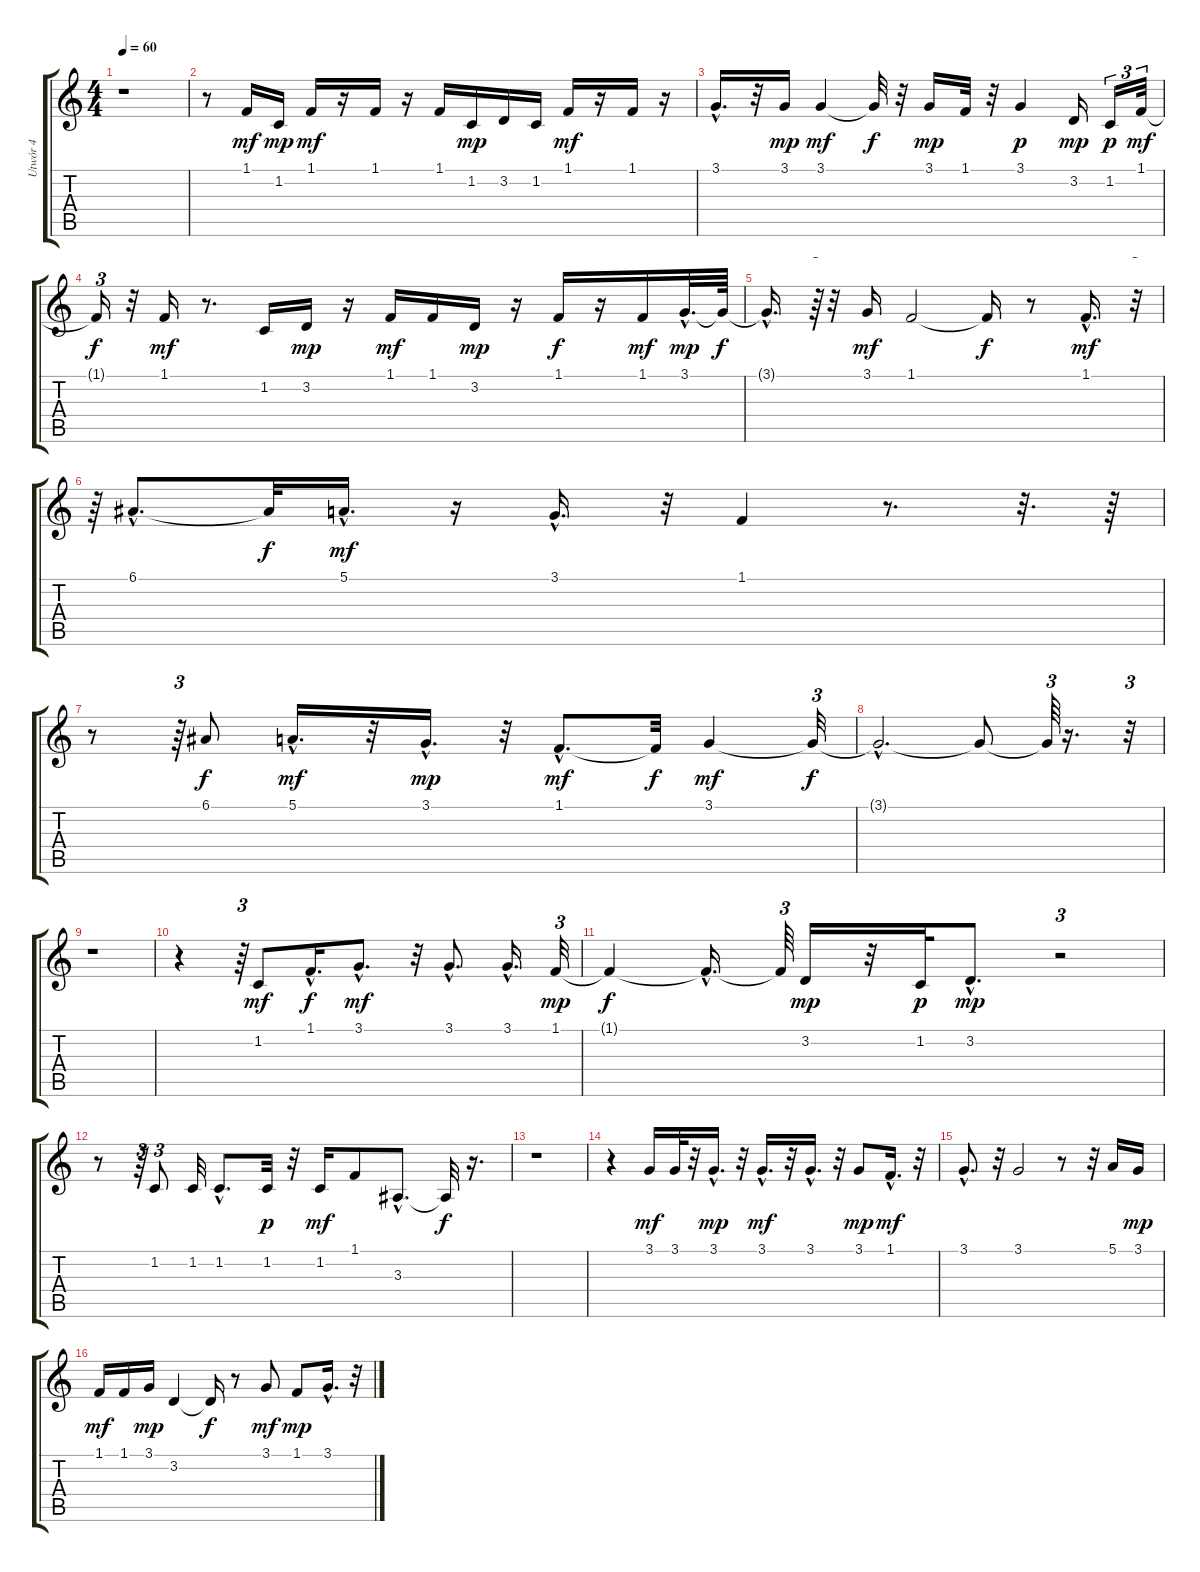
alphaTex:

\track ("Utwór 4" "Utwór 4") {instrument stringensemble1}
\staff {score tabs}
\tuning (E4 B3 G3 D3 A2 E2) {hide}
\ts (4 4)
\tempo 60
\clef g2
\ks c
r.1{dy mp} |
r.8 1.1.16{dy mf} 1.2.16{dy mp} 1.1.16{dy mf} r.16 1.1.16 r.16 1.1.16 1.2.16{dy mp} 3.2.16 1.2.16 1.1.16{dy mf} r.16 1.1.16 r.16 |
3.1{hac}.16{d} r.32 3.1.16{dy mp} 3.1.4{dy mf} 3.1{t}.32{dy f} r.32 3.1.16{dy mp} 1.1.32 r.32 3.1.4{dy p} 3.2.16{dy mp} 1.2.16{tu (3 2) dy p} 1.1.32{tu (3 2) dy mf} |
1.1{t}.16{tu (3 2) dy f} r.32 1.1.16{dy mf} r.8{d} 1.2.16 3.2.16{dy mp} r.16 1.1.16{dy mf} 1.1.16 3.2.16{dy mp} r.16 1.1.16{dy f} r.16 1.1.16{dy mf} 3.1{hac}.32{d dy mp} 3.1{t}.64{dy f} |
3.1{hac t}.16{d} r.64{tu (3 2)} r.32 3.1.16{dy mf} 1.1.2 1.1{t}.16{dy f} r.8 1.1{hac}.16{d dy mf} r.32{tu (3 2)} |
r.64{tu (3 2)} 6.1{hac}.8{d} 6.1{t}.32{dy f} 5.1{hac}.16{d dy mf} r.16 3.1{hac}.16{d} r.32 1.1.4 r.8{d} r.32{d} r.64 |
r.8 r.64{tu (3 2)} 6.1.8{dy f} 5.1{hac}.16{d dy mf} r.32 3.1{hac}.16{d dy mp} r.32 1.1{hac}.8{d dy mf} 1.1{t}.32{dy f} 3.1.4{dy mf} 3.1{t}.32{tu (3 2) dy f} |
3.1{hac t}.2{d} 3.1{t}.8 3.1{t}.64{tu (3 2)} r.16{d} r.32{tu (3 2)} |
r.1 |
r.4 r.64{tu (3 2)} 1.2.8{dy mf} 1.1{hac}.16{d dy f} 3.1{hac}.8{d dy mf} r.32 3.1{hac}.8{d} 3.1{hac}.16{d} 1.1.32{tu (3 2) dy mp} |
1.1{t}.4{dy f} 1.1{hac t}.16{d} 1.1{t}.64{tu (3 2)} 3.2.16{dy mp} r.32 1.2.32{dy p} 3.2{hac}.8{d dy mp} r.2{tu (3 2)} |
r.8 r.64{tu (3 2)} 1.2.8{tu (3 2)} 1.2.32 1.2{hac}.8{d} 1.2.32{dy p} r.32 1.2.16{dy mf} 1.1.8 3.3{hac}.8{d} 3.3{t}.32{dy f} r.16{d} |
r.1 |
r.4 3.1.16{dy mf} 3.1.32 r.32 3.1{hac}.16{d dy mp} r.32 3.1{hac}.16{d dy mf} r.32 3.1{hac}.16{d} r.32 3.1.8{dy mp} 1.1{hac}.16{d dy mf} r.32 |
3.1{hac}.8{d} r.32 3.1.2 r.8 r.32 5.1.16 3.1.16{dy mp} |
1.1.16{dy mf} 1.1.16 3.1.16{dy mp} 3.2.4 3.2{t}.16{dy f} r.8 3.1.8{dy mf} 1.1.8{dy mp} 3.1{hac}.16{d} r.32
